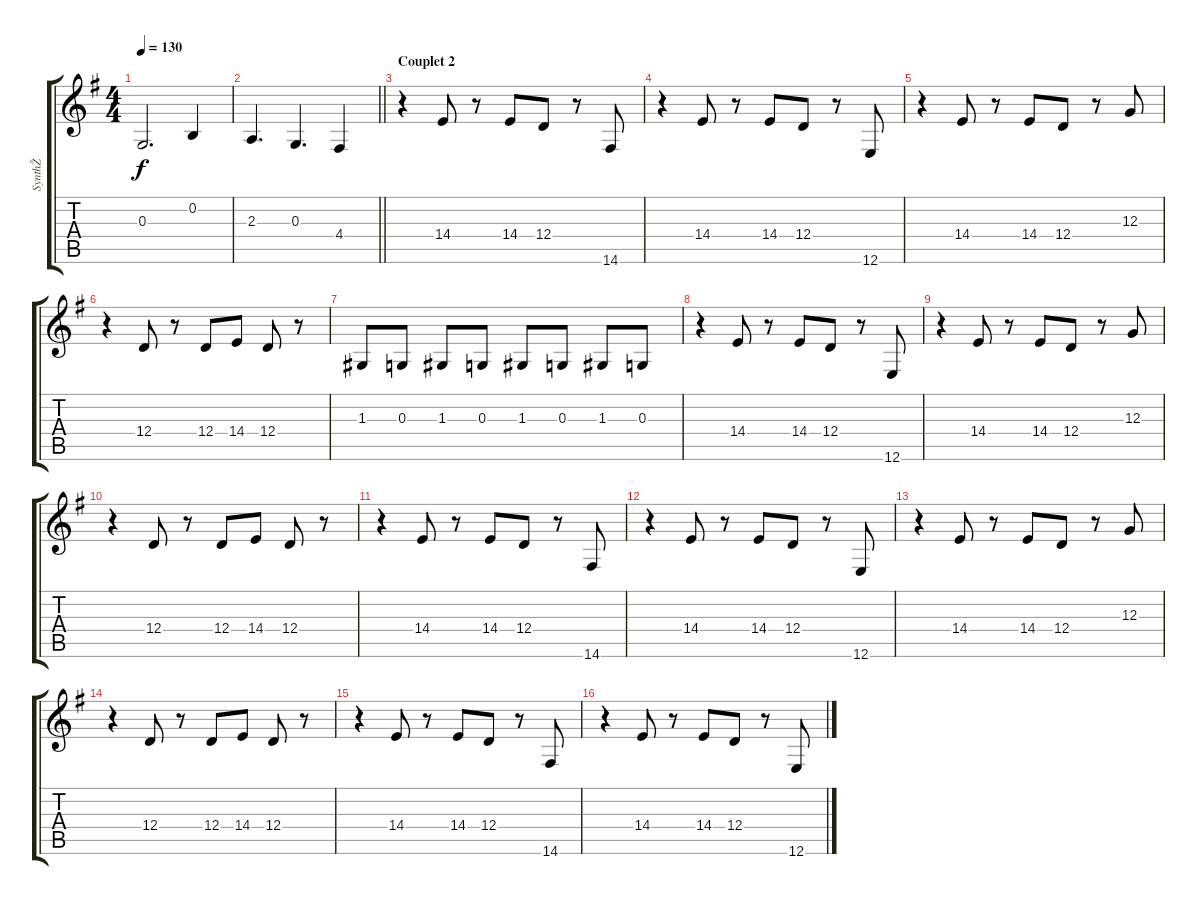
\track ("SynthŽ" "SynthŽ") {instrument lead2sawtooth}
\staff {score tabs}
\tuning (E4 B3 G3 D3 A2 E2) {hide}
\ts (4 4)
\tempo 130
\clef g2
\ks g
0.3.2{d dy f} 0.2.4 |
\barLineRight lightlight
2.3.4{d} 0.3.4{d} 4.4.4 |
\section ("" "Couplet 2")
r.4 14.4.8 r.8 14.4.8 12.4.8 r.8 14.6.8 |
r.4 14.4.8 r.8 14.4.8 12.4.8 r.8 12.6.8 |
r.4 14.4.8 r.8 14.4.8 12.4.8 r.8 12.3.8 |
r.4 12.4.8 r.8 12.4.8 14.4.8 12.4.8 r.8 |
1.3.8 0.3.8 1.3.8 0.3.8 1.3.8 0.3.8 1.3.8 0.3.8 |
r.4 14.4.8 r.8 14.4.8 12.4.8 r.8 12.6.8 |
r.4 14.4.8 r.8 14.4.8 12.4.8 r.8 12.3.8 |
r.4 12.4.8 r.8 12.4.8 14.4.8 12.4.8 r.8 |
r.4 14.4.8 r.8 14.4.8 12.4.8 r.8 14.6.8 |
r.4 14.4.8 r.8 14.4.8 12.4.8 r.8 12.6.8 |
r.4 14.4.8 r.8 14.4.8 12.4.8 r.8 12.3.8 |
r.4 12.4.8 r.8 12.4.8 14.4.8 12.4.8 r.8 |
r.4 14.4.8 r.8 14.4.8 12.4.8 r.8 14.6.8 |
r.4 14.4.8 r.8 14.4.8 12.4.8 r.8 12.6.8
